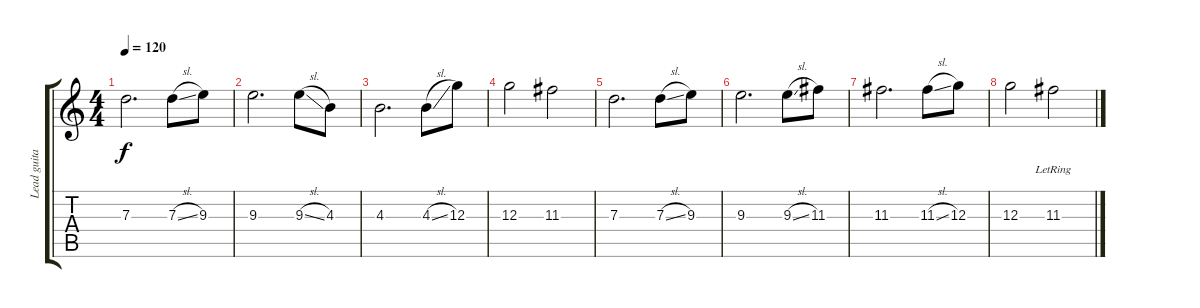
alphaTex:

\track ("Lead guitar" "Lead guita") {instrument overdrivenguitar}
\staff {score tabs}
\tuning (E4 B3 G3 D3 A2 E2) {hide}
\ts (4 4)
\tempo 120
\clef g2
\ks c
7.3.2{d dy f} 7.3{sl}.8 9.3.8 |
9.3.2{d} 9.3{sl}.8 4.3.8 |
4.3.2{d} 4.3{sl}.8 12.3.8 |
12.3.2 11.3.2 |
7.3.2{d} 7.3{sl}.8 9.3.8 |
9.3.2{d} 9.3{sl}.8 11.3.8 |
11.3.2{d} 11.3{sl}.8 12.3.8 |
12.3.2 11.3{lr}.2
